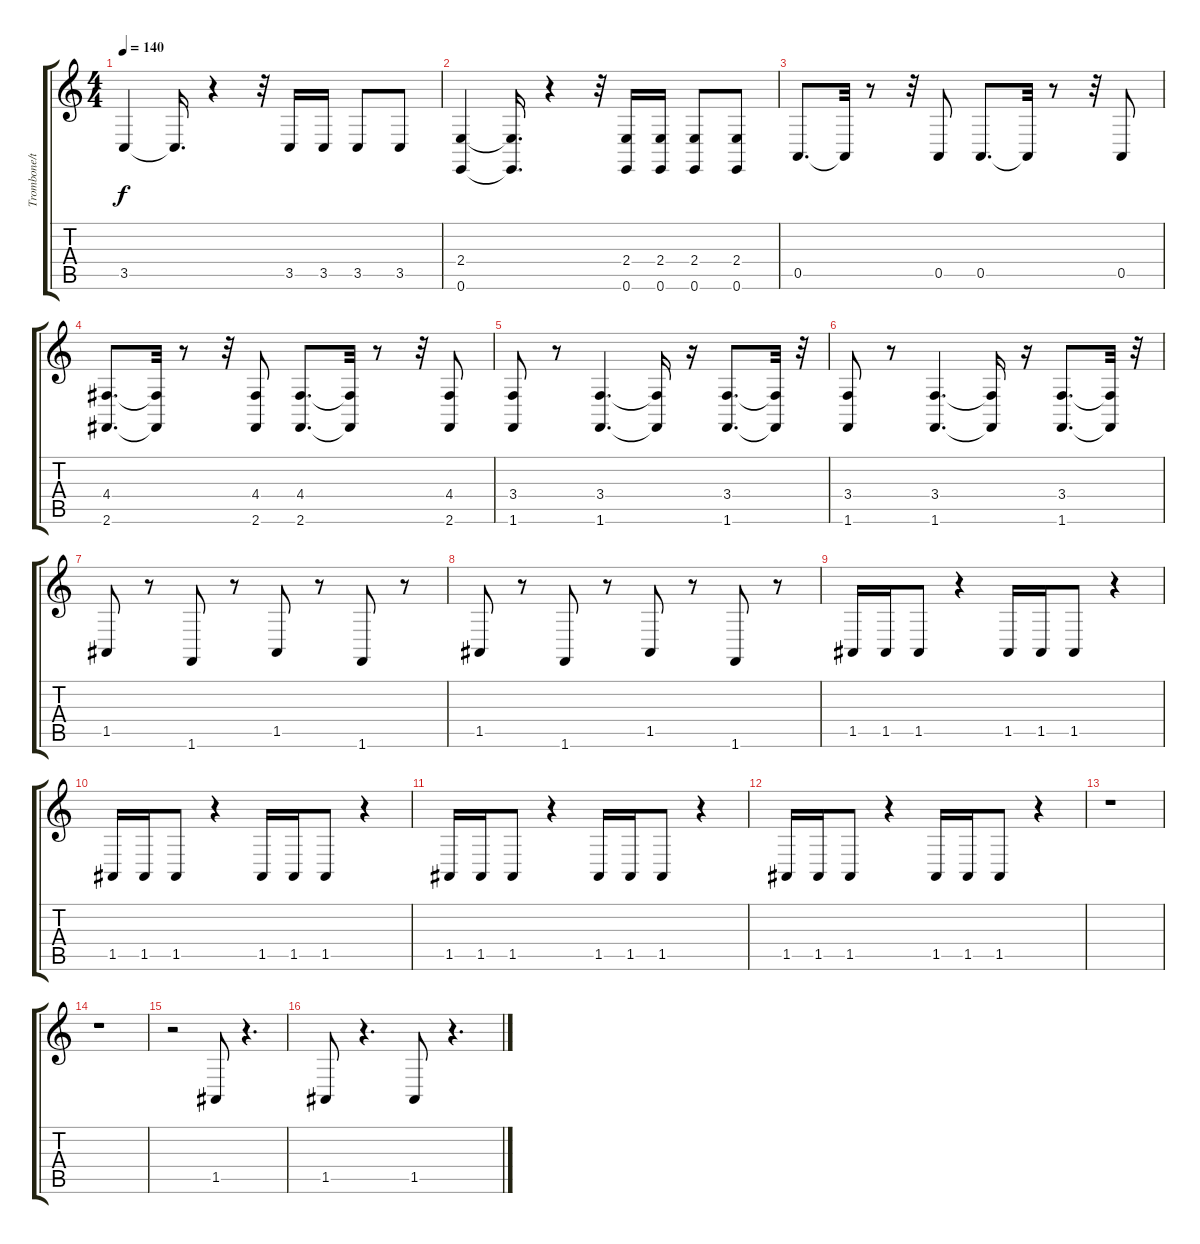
\track ("Trombone/tuba" "Trombone/t") {instrument trombone}
\staff {score tabs}
\tuning (E4 B3 G3 D3 A2 E2) {hide}
\ts (4 4)
\tempo 140
\clef g2
\ks c
3.5.4{dy f} 3.5{t}.16{d} r.4 r.32 3.5.16 3.5.16 3.5.8 3.5.8 |
(2.4 0.6).4 (2.4{t} 0.6{t}).16{d} r.4 r.32 (2.4 0.6).16 (2.4 0.6).16 (2.4 0.6).8 (2.4 0.6).8 |
0.5.8{d} 0.5{t}.32 r.8 r.32 0.5.8 0.5.8{d} 0.5{t}.32 r.8 r.32 0.5.8 |
(4.4 2.6).8{d} (4.4{t} 2.6{t}).32 r.8 r.32 (4.4 2.6).8 (4.4 2.6).8{d} (4.4{t} 2.6{t}).32 r.8 r.32 (4.4 2.6).8 |
(3.4 1.6).8 r.8 (3.4 1.6).4{d} (3.4{t} 1.6{t}).16 r.16 (3.4 1.6).8{d} (3.4{t} 1.6{t}).32 r.32 |
(3.4 1.6).8 r.8 (3.4 1.6).4{d} (3.4{t} 1.6{t}).16 r.16 (3.4 1.6).8{d} (3.4{t} 1.6{t}).32 r.32 |
1.5.8 r.8 1.6.8 r.8 1.5.8 r.8 1.6.8 r.8 |
1.5.8 r.8 1.6.8 r.8 1.5.8 r.8 1.6.8 r.8 |
1.5.16 1.5.16 1.5.8 r.4 1.5.16 1.5.16 1.5.8 r.4 |
1.5.16 1.5.16 1.5.8 r.4 1.5.16 1.5.16 1.5.8 r.4 |
1.5.16 1.5.16 1.5.8 r.4 1.5.16 1.5.16 1.5.8 r.4 |
1.5.16 1.5.16 1.5.8 r.4 1.5.16 1.5.16 1.5.8 r.4 |
r.1 |
r.1 |
r.2 1.5.8 r.4{d} |
1.5.8 r.4{d} 1.5.8 r.4{d}
